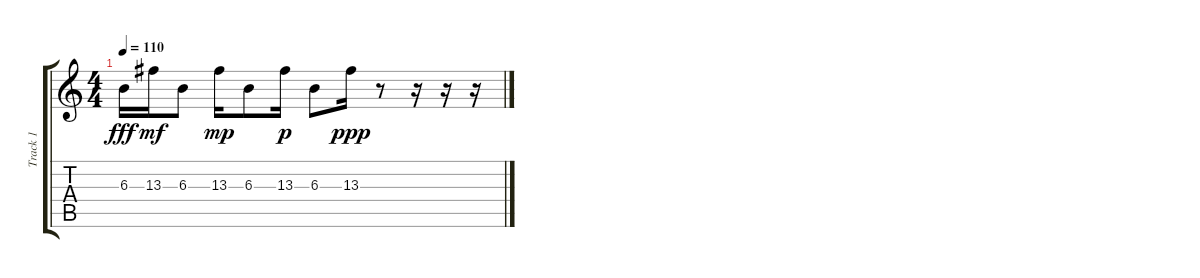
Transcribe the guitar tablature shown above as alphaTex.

\track ("Track 1" "Track 1") {instrument distortionguitar}
\staff {score tabs}
\tuning (D4 A3 F3 C3 G2 C2) {hide}
\ts (4 4)
\tempo 110
\clef g2
\ks c
6.3{t}.16{dy fff} 13.3.16{dy mf} 6.3.8 13.3.16{dy mp} 6.3.8 13.3.16{dy p} 6.3.8 13.3.16{dy ppp} r.8 r.16 r.16 r.16
